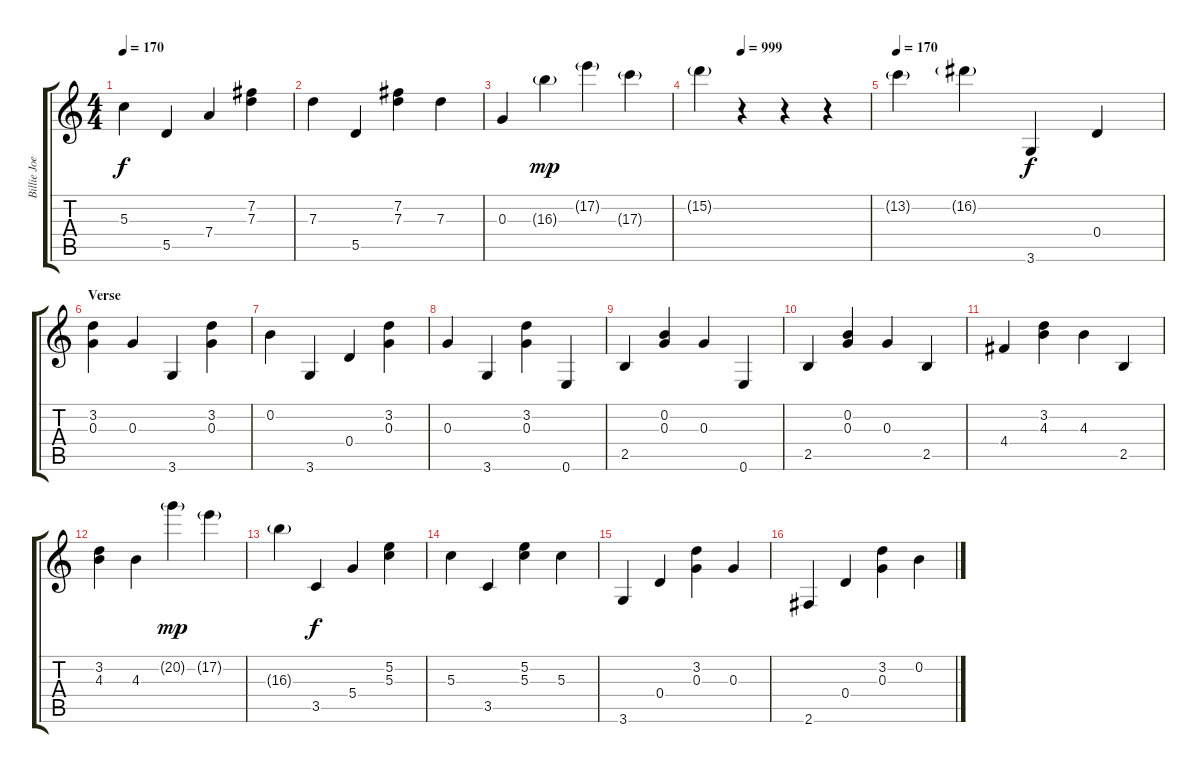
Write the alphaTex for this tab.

\track ("Billie Joe (Guitar 2, Backup)" "Billie Joe") {instrument electricguitarclean}
\staff {score tabs}
\tuning (E4 B3 G3 D3 A2 E2) {hide}
\ts (4 4)
\tempo 170
\clef g2
\ks c
5.3.4{dy f} 5.5.4 7.4.4 (7.2 7.3).4 |
7.3.4 5.5.4 (7.2 7.3).4 7.3.4 |
0.3.4 16.3{g}.4{dy mp} 17.2{g}.4 17.3{g}.4 |
\tempo (999 0.25)
15.2{g}.4 r.4 r.4 r.4 |
\tempo 170
13.2{g}.4 16.2{g}.4 3.6.4{dy f} 0.4.4 |
\section ("" "Verse")
(3.2 0.3).4 0.3.4 3.6.4 (3.2 0.3).4 |
0.2.4 3.6.4 0.4.4 (3.2 0.3).4 |
0.3.4 3.6.4 (3.2 0.3).4 0.6.4 |
2.5.4 (0.2 0.3).4 0.3.4 0.6.4 |
2.5.4 (0.2 0.3).4 0.3.4 2.5.4 |
4.4.4 (3.2 4.3).4 4.3.4 2.5.4 |
(3.2 4.3).4 4.3.4 20.2{g}.4{dy mp} 17.2{g}.4 |
16.3{g}.4 3.5.4{dy f} 5.4.4 (5.2 5.3).4 |
5.3.4 3.5.4 (5.2 5.3).4 5.3.4 |
3.6.4 0.4.4 (3.2 0.3).4 0.3.4 |
2.6.4 0.4.4 (3.2 0.3).4 0.2.4
